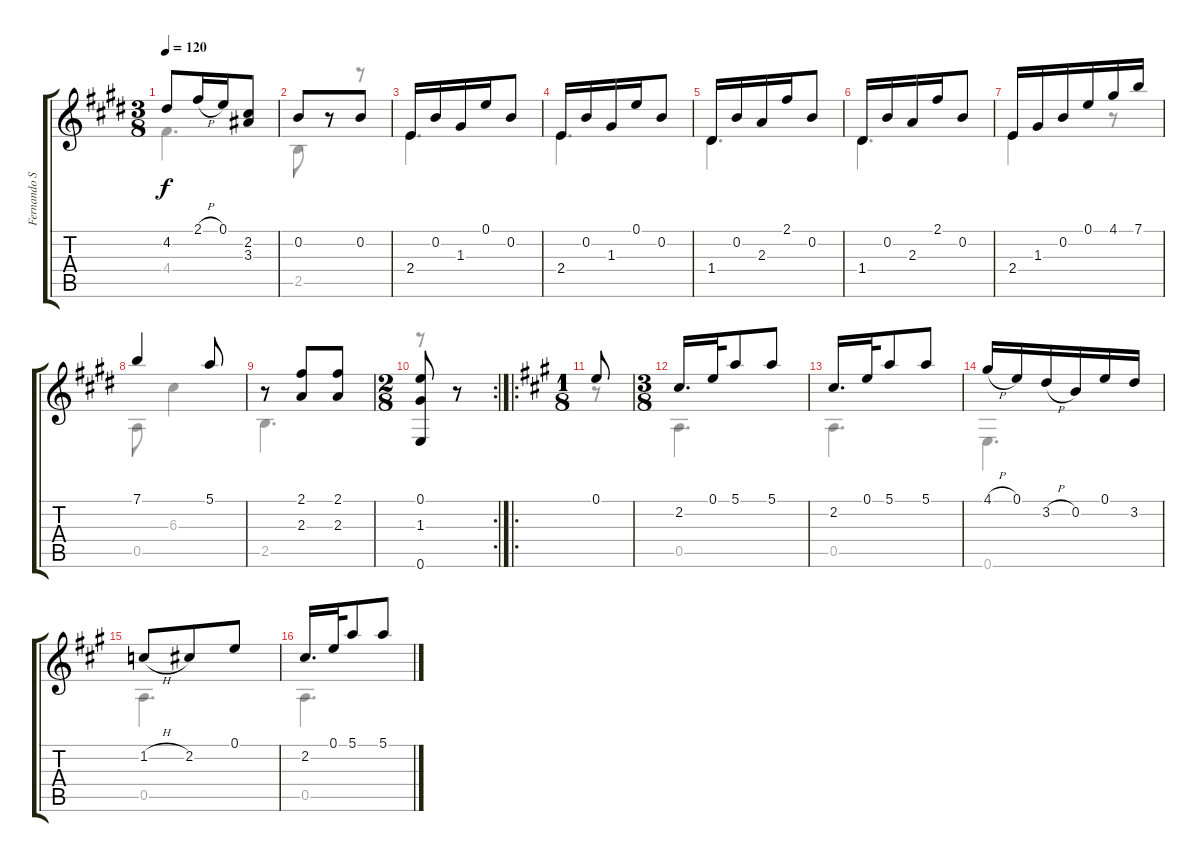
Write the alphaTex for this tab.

\track ("Fernando Sor" "Fernando S") {instrument acousticguitarnylon}
\staff {score tabs}
\tuning (E4 B3 G3 D3 A2 E2) {hide}
\voice
\ts (3 8)
\tempo 120
\clef g2
\ks c#minor
4.2.8{dy f} 2.1{h}.16 0.1.16 (2.2 3.3).8 |
\ks e
0.2.8 r.8 0.2.8 |
\ks c#minor
2.4.16 0.2.16 1.3.16 0.1.16 0.2.8 |
2.4.16 0.2.16 1.3.16 0.1.16 0.2.8 |
1.4.16 0.2.16 2.3.16 2.1.16 0.2.8 |
1.4.16 0.2.16 2.3.16 2.1.16 0.2.8 |
2.4.16 1.3.16 0.2.16 0.1.16 4.1.16 7.1.16 |
\ks e
7.1.4 5.1.8 |
\ks c#minor
r.8 (2.1 2.3).8 (2.1 2.3).8 |
\rc 2
\ts (2 8)
(0.1 1.3 0.6).8 r.8 |
\ro
\ts (1 8)
\ks a
0.1.8 |
\ts (3 8)
2.2.16{d} 0.1.32 5.1.8 5.1.8 |
2.2.16{d} 0.1.32 5.1.8 5.1.8 |
4.1{h}.16 0.1.16 3.2{h}.16 0.2.16 0.1.16 3.2.16 |
1.2{h}.8 2.2.8 0.1.8 |
2.2.16{d} 0.1.32 5.1.8 5.1.8
\voice
\clef g2
\ottava regular
\simile none
\ks c#minor
4.4.4{d dy f} |
\ks e
2.5.8 r.8 r.8 |
\ks c#minor
2.4.4{d} |
2.4.4{d} |
1.4.4{d} |
1.4.4{d} |
2.4.4 r.8 |
\ks e
0.5.8 6.3.4 |
\ks c#minor
2.5.4{d} |
r.8 r.8 |
\ks a
r.8 |
0.5.4{d} |
0.5.4{d} |
0.6.4{d} |
0.5.4{d} |
0.5.4{d}
